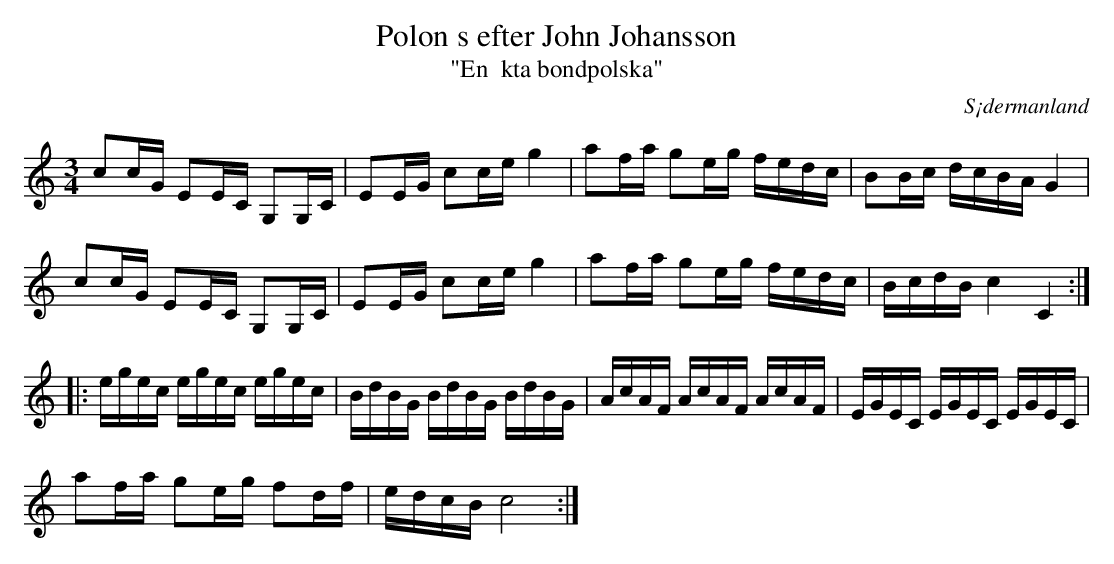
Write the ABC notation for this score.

X:1
T: Polon s efter John Johansson
T: "En  kta bondpolska"
O: S¡dermanland
M: 3/4
L: 1/16
K: C
c2cG E2EC G,2G,C | E2EG c2ce g4 | a2fa g2eg fedc | B2Bc dcBA G4 |
c2cG E2EC G,2G,C | E2EG c2ce g4 | a2fa g2eg fedc | BcdB c4 C4 ::
egec egec egec | BdBG BdBG BdBG | AcAF AcAF AcAF | EGEC EGEC EGEC |
a2fa g2eg f2df | edcB c8 :|
